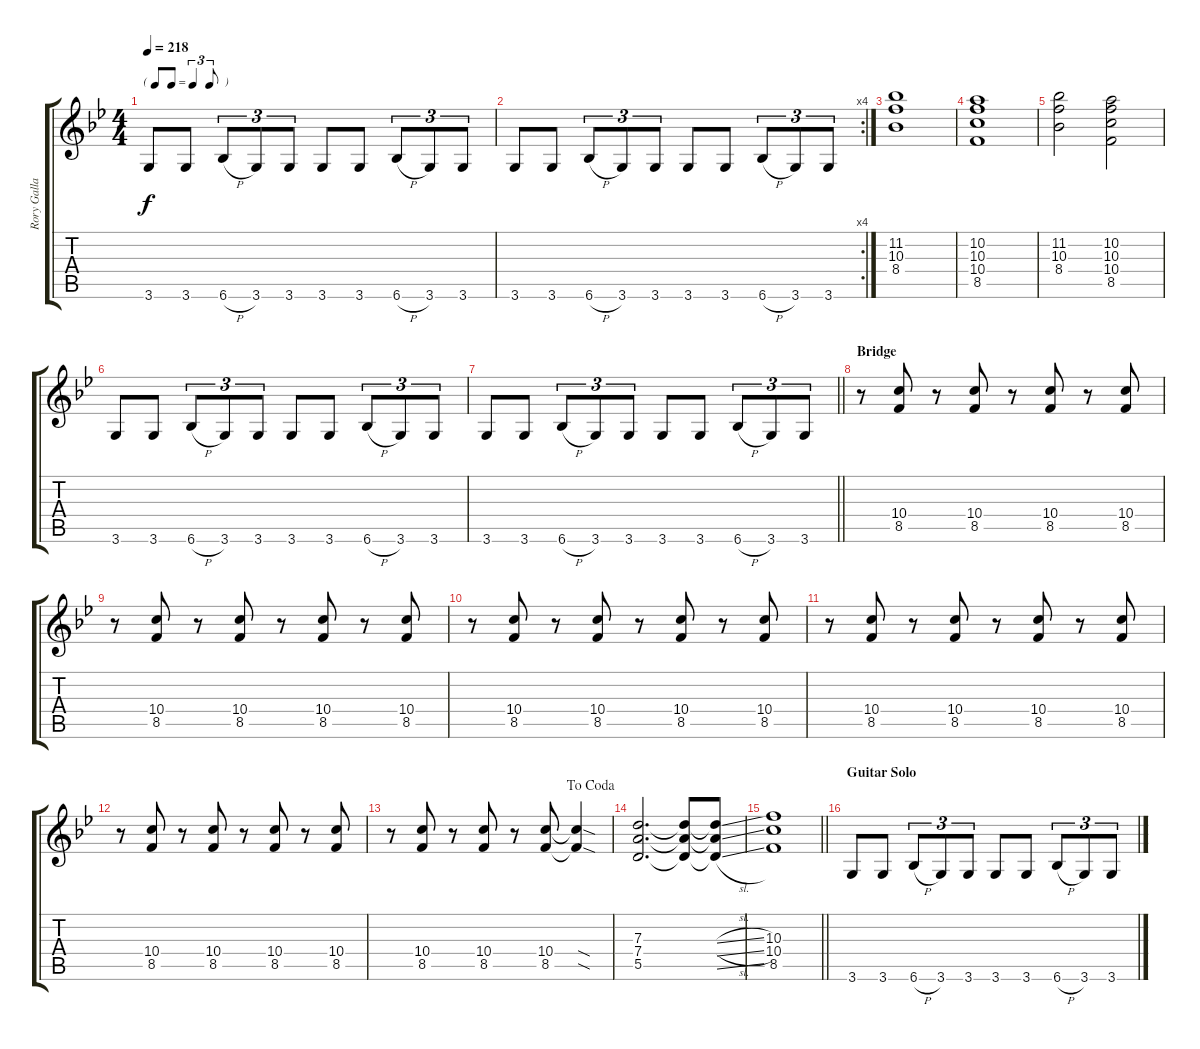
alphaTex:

\track ("Rory Gallagher - Gtr.1" "Rory Galla") {instrument overdrivenguitar}
\staff {score tabs}
\tuning (E4 B3 G3 D3 A2 E2) {hide}
\ts (4 4)
\tf triplet8th
\tempo 218
\clef g2
\ks bb
3.6.8{dy f} 3.6.8 6.6{h}.8{tu (3 2)} 3.6.8{tu (3 2)} 3.6.8{tu (3 2)} 3.6.8 3.6.8 6.6{h}.8{tu (3 2)} 3.6.8{tu (3 2)} 3.6.8{tu (3 2)} |
\rc 4
3.6.8 3.6.8 6.6{h}.8{tu (3 2)} 3.6.8{tu (3 2)} 3.6.8{tu (3 2)} 3.6.8 3.6.8 6.6{h}.8{tu (3 2)} 3.6.8{tu (3 2)} 3.6.8{tu (3 2)} |
(11.2 10.3 8.4).1 |
(10.2 10.3 10.4 8.5).1 |
(11.2 10.3 8.4).2 (10.2 10.3 10.4 8.5).2 |
3.6.8 3.6.8 6.6{h}.8{tu (3 2)} 3.6.8{tu (3 2)} 3.6.8{tu (3 2)} 3.6.8 3.6.8 6.6{h}.8{tu (3 2)} 3.6.8{tu (3 2)} 3.6.8{tu (3 2)} |
\barLineRight lightlight
3.6.8 3.6.8 6.6{h}.8{tu (3 2)} 3.6.8{tu (3 2)} 3.6.8{tu (3 2)} 3.6.8 3.6.8 6.6{h}.8{tu (3 2)} 3.6.8{tu (3 2)} 3.6.8{tu (3 2)} |
\section ("" "Bridge")
r.8 (10.4 8.5).8 r.8 (10.4 8.5).8 r.8 (10.4 8.5).8 r.8 (10.4 8.5).8 |
r.8 (10.4 8.5).8 r.8 (10.4 8.5).8 r.8 (10.4 8.5).8 r.8 (10.4 8.5).8 |
r.8 (10.4 8.5).8 r.8 (10.4 8.5).8 r.8 (10.4 8.5).8 r.8 (10.4 8.5).8 |
r.8 (10.4 8.5).8 r.8 (10.4 8.5).8 r.8 (10.4 8.5).8 r.8 (10.4 8.5).8 |
r.8 (10.4 8.5).8 r.8 (10.4 8.5).8 r.8 (10.4 8.5).8 r.8 (10.4 8.5).8 |
\jump dacoda
r.8 (10.4 8.5).8 r.8 (10.4 8.5).8 r.8 (10.4 8.5).8 (10.4{sod t} 8.5{sod t}).4 |
(7.3 7.4 5.5).2{d} (7.3{t} 7.4{t} 5.5{t}).8 (7.3{sl t} 7.4{sl t} 5.5{sl t}).8 |
\barLineRight lightlight
(10.3 10.4 8.5).1 |
\section ("" "Guitar Solo")
3.6.8 3.6.8 6.6{h}.8{tu (3 2)} 3.6.8{tu (3 2)} 3.6.8{tu (3 2)} 3.6.8 3.6.8 6.6{h}.8{tu (3 2)} 3.6.8{tu (3 2)} 3.6.8{tu (3 2)}
